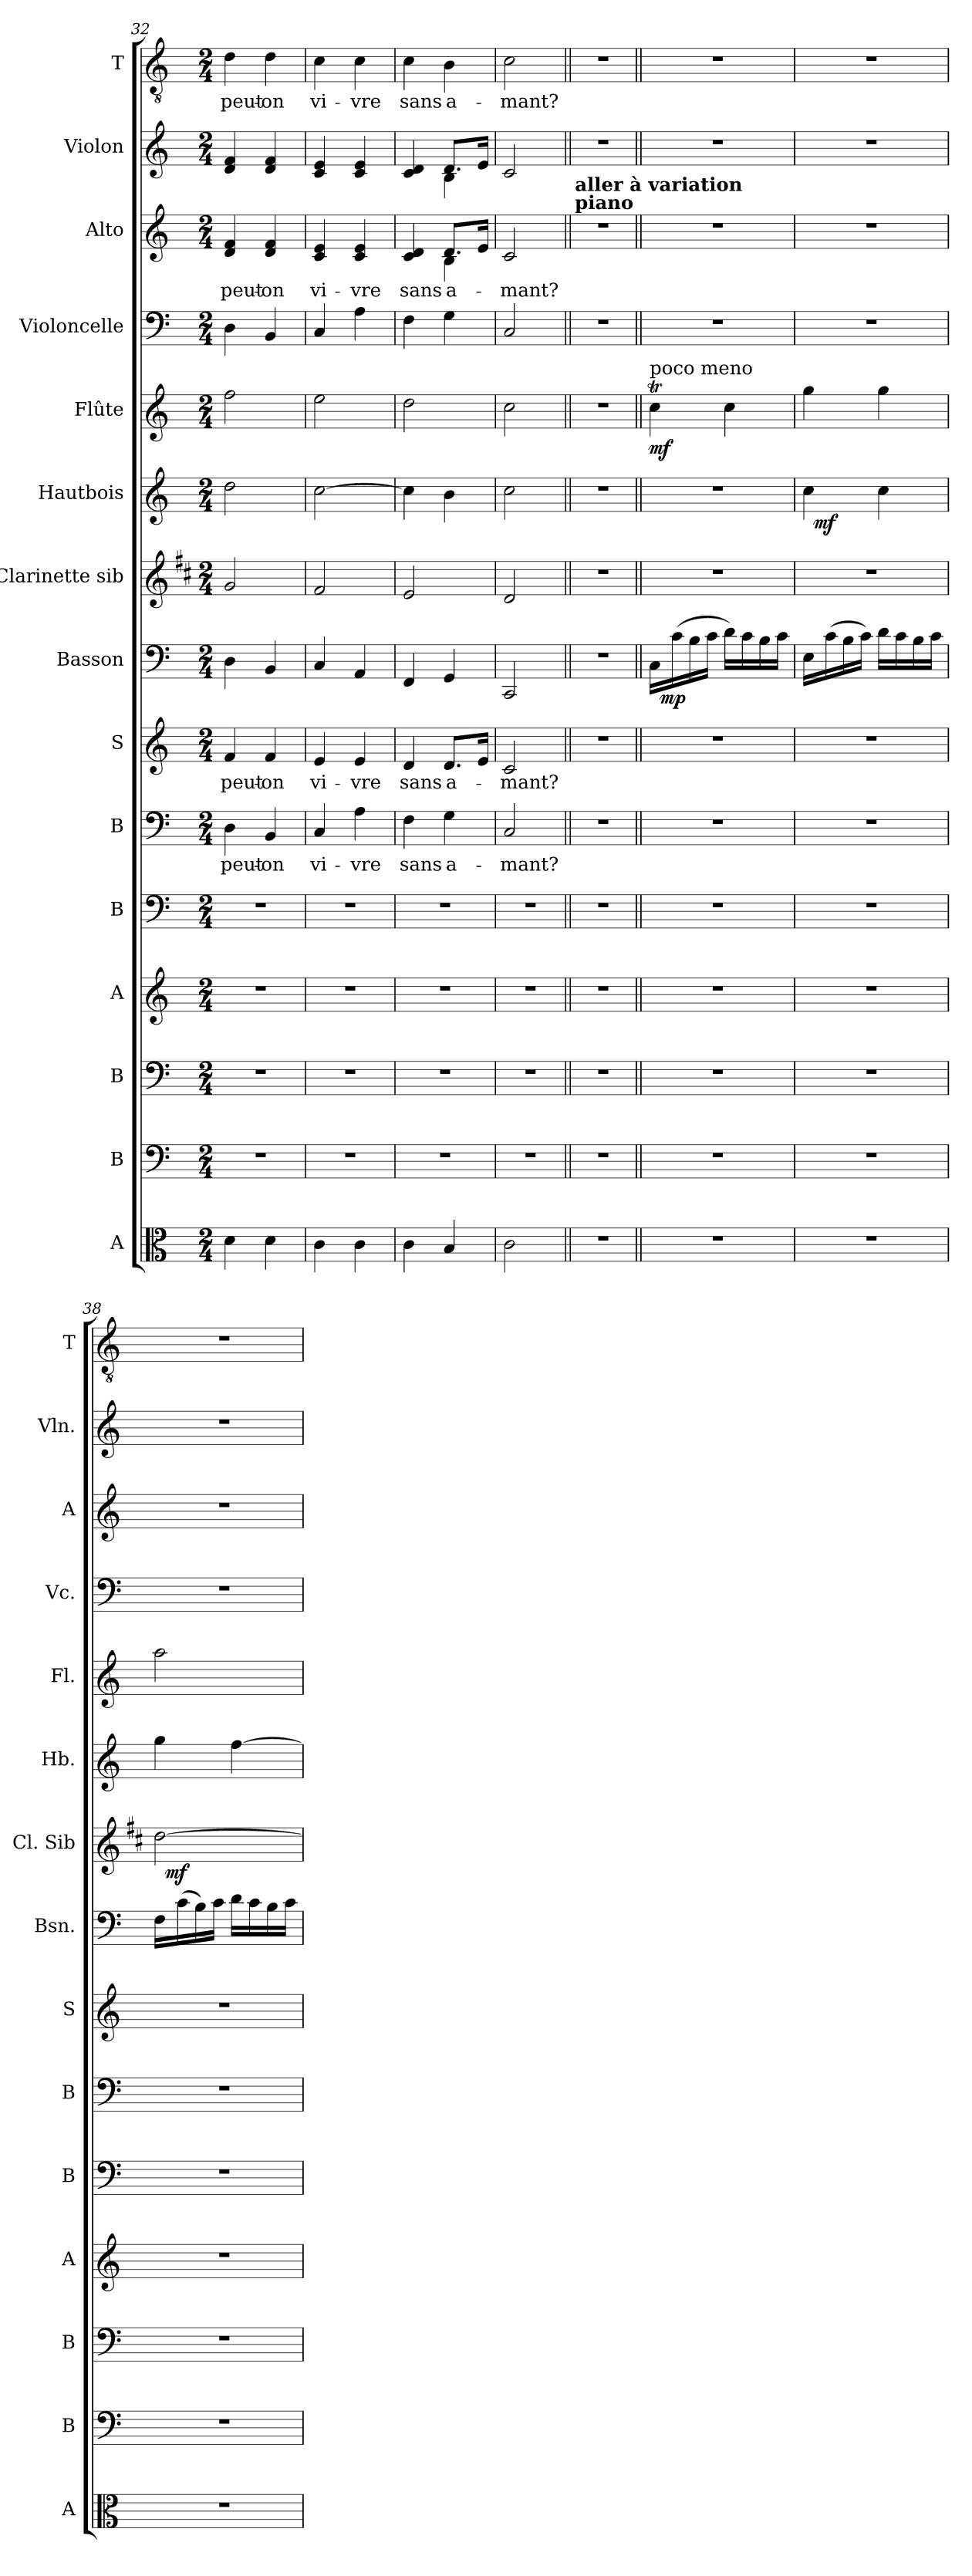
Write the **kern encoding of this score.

**kern	**kern	**kern	**kern	**kern	**kern	**text	**kern	**text	**kern	**dynam	**kern	**dynam	**kern	**dynam	**kern	**dynam	**kern	**kern	**text	**kern	**kern	**text
*part15	*part14	*part13	*part12	*part11	*part10	*part10	*part9	*part9	*part8	*part8	*part7	*part7	*part6	*part6	*part5	*part5	*part4	*part3	*part3	*part2	*part1	*part1
*staff15	*staff14	*staff13	*staff12	*staff11	*staff10	*staff10	*staff9	*staff9	*staff8	*staff8	*staff7	*staff7	*staff6	*staff6	*staff5	*staff5	*staff4	*staff3	*staff3	*staff2	*staff1	*staff1
*I"A	*I"B	*I"B	*I"A	*I"B	*I"B	*	*I"S	*	*I"Basson	*	*I"Clarinette sib	*	*I"Hautbois	*	*I"Flûte	*	*I"Violoncelle	*I"Alto	*	*I"Violon	*I"T	*
*I'A	*I'B	*I'B	*I'A	*I'B	*I'B	*	*I'S	*	*I'Bsn.	*	*I'Cl. Sib	*	*I'Hb.	*	*I'Fl.	*	*I'Vc.	*I'A	*	*I'Vln.	*I'T	*
!!LO:PB:g=z
*clefC3	*clefF4	*clefF4	*clefG2	*clefF4	*clefF4	*	*clefG2	*	*clefF4	*	*clefG2	*	*clefG2	*	*clefG2	*	*clefF4	*clefG2	*	*clefG2	*clefGv2	*
*	*	*	*	*	*	*	*	*	*	*	*ITrd1c2	*	*	*	*	*	*	*	*	*	*	*
*k[]	*k[]	*k[]	*k[]	*k[]	*k[]	*	*k[]	*	*k[]	*	*k[]	*	*k[]	*	*k[]	*	*k[]	*k[]	*	*k[]	*k[]	*
*C:	*C:	*C:	*C:	*C:	*C:	*	*C:	*	*C:	*	*C:	*	*C:	*	*C:	*	*C:	*C:	*	*C:	*C:	*
*M2/4	*M2/4	*M2/4	*M2/4	*M2/4	*M2/4	*	*M2/4	*	*M2/4	*	*M2/4	*	*M2/4	*	*M2/4	*	*M2/4	*M2/4	*	*M2/4	*M2/4	*
=32	=32	=32	=32	=32	=32	=32	=32	=32	=32	=32	=32	=32	=32	=32	=32	=32	=32	=32	=32	=32	=32	=32
!	!	!	!	!	!	!LO:LY:b	!	!LO:LY:b	!	!	!	!	!	!	!	!	!	!	!LO:LY:b	!	!	!LO:LY:b
4d\	2r	2r	2r	2r	4D\	peut-	4f/	peut-	4D\	.	2f/	.	2dd\	.	2ff\	.	4D\	4d/ 4f/	peut-	4d/ 4f/	4d\	peut-
!	!	!	!	!	!	!LO:LY:b	!	!LO:LY:b	!	!	!	!	!	!	!	!	!	!	!LO:LY:b	!	!	!LO:LY:b
4d\	.	.	.	.	4BB/	-on	4f/	-on	4BB/	.	.	.	.	.	.	.	4BB/	4d/ 4f/	-on	4d/ 4f/	4d\	-on
=33	=33	=33	=33	=33	=33	=33	=33	=33	=33	=33	=33	=33	=33	=33	=33	=33	=33	=33	=33	=33	=33	=33
!	!	!	!	!	!	!LO:LY:b	!	!LO:LY:b	!	!	!	!	!	!	!	!	!	!	!LO:LY:b	!	!	!LO:LY:b
4c\	2r	2r	2r	2r	4C/	vi-	4e/	vi-	4C/	.	2e/	.	[2cc\	.	2ee\	.	4C/	4c/ 4e/	vi-	4c/ 4e/	4c\	vi-
!	!	!	!	!	!	!LO:LY:b	!	!LO:LY:b	!	!	!	!	!	!	!	!	!	!	!LO:LY:b	!	!	!LO:LY:b
4c\	.	.	.	.	4A\	-vre	4e/	-vre	4AA/	.	.	.	.	.	.	.	4A\	4c/ 4e/	-vre	4c/ 4e/	4c\	-vre
=34	=34	=34	=34	=34	=34	=34	=34	=34	=34	=34	=34	=34	=34	=34	=34	=34	=34	=34	=34	=34	=34	=34
!	!	!	!	!	!	!LO:LY:b	!	!LO:LY:b	!	!	!	!	!	!	!	!	!	!	!LO:LY:b	!	!	!LO:LY:b
*	*	*	*	*	*	*	*	*	*	*	*	*	*	*	*	*	*	*^	*	*^	*	*
4c\	2r	2r	2r	2r	4F\	sans	4d/	sans	4FF/	.	2d/	.	4cc\]	.	2dd\	.	4F\	4c/ 4d/	4ryy	sans	4c/ 4d/	4ryy	4c\	sans
!	!	!	!	!	!	!LO:LY:b	!	!LO:LY:b	!	!	!	!	!	!	!	!	!	!	!	!LO:LY:b	!	!	!	!LO:LY:b
4B/	.	.	.	.	4G\	a-	8.d/L	a-	4GG/	.	.	.	4b\	.	.	.	4G\	8.d/L	4B\	a-	8.d/L	4B\	4B\	a-
.	.	.	.	.	.	.	16e/Jk	.	.	.	.	.	.	.	.	.	.	16e/Jk	.	.	16e/Jk	.	.	.
*	*	*	*	*	*	*	*	*	*	*	*	*	*	*	*	*	*	*v	*v	*	*	*	*	*
*	*	*	*	*	*	*	*	*	*	*	*	*	*	*	*	*	*	*	*	*v	*v	*	*
=35	=35	=35	=35	=35	=35	=35	=35	=35	=35	=35	=35	=35	=35	=35	=35	=35	=35	=35	=35	=35	=35	=35
!	!	!	!	!	!	!LO:LY:b	!	!LO:LY:b	!	!	!	!	!	!	!	!	!	!	!LO:LY:b	!	!	!LO:LY:b
2c\	2r	2r	2r	2r	2C/	-mant?	2c/	-mant?	2CC/	.	2c/	.	2cc\	.	2cc\	.	2C/	2c/	-mant?	2c/	2c\	-mant?
=35X2||	=35X2||	=35X2||	=35X2||	=35X2||	=35X2||	=35X2||	=35X2||	=35X2||	=35X2||	=35X2||	=35X2||	=35X2||	=35X2||	=35X2||	=35X2||	=35X2||	=35X2||	=35X2||	=35X2||	=35X2||	=35X2||	=35X2||
!	!	!	!	!	!	!	!	!	!	!	!	!	!	!	!	!	!	!LO:TX:a:B:t=aller à  variation \npiano	!	!	!	!
2r	2r	2r	2r	2r	2r	.	2r	.	2r	.	2r	.	2r	.	2r	.	2r	2r	.	2r	2r	.
!!LO:PB:g=z
=36||	=36||	=36||	=36||	=36||	=36||	=36||	=36||	=36||	=36||	=36||	=36||	=36||	=36||	=36||	=36||	=36||	=36||	=36||	=36||	=36||	=36||	=36||
!	!	!	!	!	!	!	!	!	!	!	!	!	!	!	!LO:TX:a:t=poco meno	!	!	!	!	!	!	!
!	!	!	!	!	!	!	!	!	!	!	!	!	!	!	!	!LO:DY:b	!	!	!	!	!	!
*	*	*	*	*	*	*	*	*	*^	*	*	*	*	*	*	*	*	*	*	*	*	*
2r	2r	2r	2r	2r	2r	.	2r	.	16C\LL	32ryy	.	2r	.	2r	.	4ccT\	mf	2r	2r	.	2r	2r	.
!	!	!	!	!	!	!	!	!	!	!	!LO:DY:b	!	!	!	!	!	!	!	!	!	!	!	!
.	.	.	.	.	.	.	.	.	.	4...ryy	mp	.	.	.	.	.	.	.	.	.	.	.	.
.	.	.	.	.	.	.	.	.	(>16c\	.	.	.	.	.	.	.	.	.	.	.	.	.	.
.	.	.	.	.	.	.	.	.	16B\	.	.	.	.	.	.	.	.	.	.	.	.	.	.
.	.	.	.	.	.	.	.	.	16c\JJ	.	.	.	.	.	.	.	.	.	.	.	.	.	.
.	.	.	.	.	.	.	.	.	16d\LL)	.	.	.	.	.	.	4cc\	.	.	.	.	.	.	.
.	.	.	.	.	.	.	.	.	16c\	.	.	.	.	.	.	.	.	.	.	.	.	.	.
.	.	.	.	.	.	.	.	.	16B\	.	.	.	.	.	.	.	.	.	.	.	.	.	.
.	.	.	.	.	.	.	.	.	16c\JJ	.	.	.	.	.	.	.	.	.	.	.	.	.	.
*	*	*	*	*	*	*	*	*	*v	*v	*	*	*	*	*	*	*	*	*	*	*	*	*
=37	=37	=37	=37	=37	=37	=37	=37	=37	=37	=37	=37	=37	=37	=37	=37	=37	=37	=37	=37	=37	=37	=37
*	*	*	*	*	*	*	*	*	*	*	*	*	*^	*	*	*	*	*	*	*	*	*
2r	2r	2r	2r	2r	2r	.	2r	.	16E\LL	.	2r	.	4cc\	32ryy	.	4gg\	.	2r	2r	.	2r	2r	.
!	!	!	!	!	!	!	!	!	!	!	!	!	!	!	!LO:DY:b	!	!	!	!	!	!	!	!
.	.	.	.	.	.	.	.	.	.	.	.	.	.	4...ryy	mf	.	.	.	.	.	.	.	.
.	.	.	.	.	.	.	.	.	(>16c\	.	.	.	.	.	.	.	.	.	.	.	.	.	.
.	.	.	.	.	.	.	.	.	16B\	.	.	.	.	.	.	.	.	.	.	.	.	.	.
.	.	.	.	.	.	.	.	.	16c\JJ)	.	.	.	.	.	.	.	.	.	.	.	.	.	.
.	.	.	.	.	.	.	.	.	16d\LL	.	.	.	4cc\	.	.	4gg\	.	.	.	.	.	.	.
.	.	.	.	.	.	.	.	.	16c\	.	.	.	.	.	.	.	.	.	.	.	.	.	.
.	.	.	.	.	.	.	.	.	16B\	.	.	.	.	.	.	.	.	.	.	.	.	.	.
.	.	.	.	.	.	.	.	.	16c\JJ	.	.	.	.	.	.	.	.	.	.	.	.	.	.
*	*	*	*	*	*	*	*	*	*	*	*	*	*v	*v	*	*	*	*	*	*	*	*	*
=38	=38	=38	=38	=38	=38	=38	=38	=38	=38	=38	=38	=38	=38	=38	=38	=38	=38	=38	=38	=38	=38	=38
*	*	*	*	*	*	*	*	*	*	*	*^	*	*	*	*	*	*	*	*	*	*	*
2r	2r	2r	2r	2r	2r	.	2r	.	16F\LL	.	[2cc\	32ryy	.	4gg\	.	2aa\	.	2r	2r	.	2r	2r	.
!	!	!	!	!	!	!	!	!	!	!	!	!	!LO:DY:b	!	!	!	!	!	!	!	!	!	!
.	.	.	.	.	.	.	.	.	.	.	.	4...ryy	mf	.	.	.	.	.	.	.	.	.	.
.	.	.	.	.	.	.	.	.	(>16c\	.	.	.	.	.	.	.	.	.	.	.	.	.	.
.	.	.	.	.	.	.	.	.	16B\)	.	.	.	.	.	.	.	.	.	.	.	.	.	.
.	.	.	.	.	.	.	.	.	16c\JJ	.	.	.	.	.	.	.	.	.	.	.	.	.	.
.	.	.	.	.	.	.	.	.	16d\LL	.	.	.	.	[4ff\	.	.	.	.	.	.	.	.	.
.	.	.	.	.	.	.	.	.	16c\	.	.	.	.	.	.	.	.	.	.	.	.	.	.
.	.	.	.	.	.	.	.	.	16B\	.	.	.	.	.	.	.	.	.	.	.	.	.	.
.	.	.	.	.	.	.	.	.	16c\JJ	.	.	.	.	.	.	.	.	.	.	.	.	.	.
*	*	*	*	*	*	*	*	*	*	*	*v	*v	*	*	*	*	*	*	*	*	*	*	*
=	=	=	=	=	=	=	=	=	=	=	=	=	=	=	=	=	=	=	=	=	=	=
*-	*-	*-	*-	*-	*-	*-	*-	*-	*-	*-	*-	*-	*-	*-	*-	*-	*-	*-	*-	*-	*-	*-
